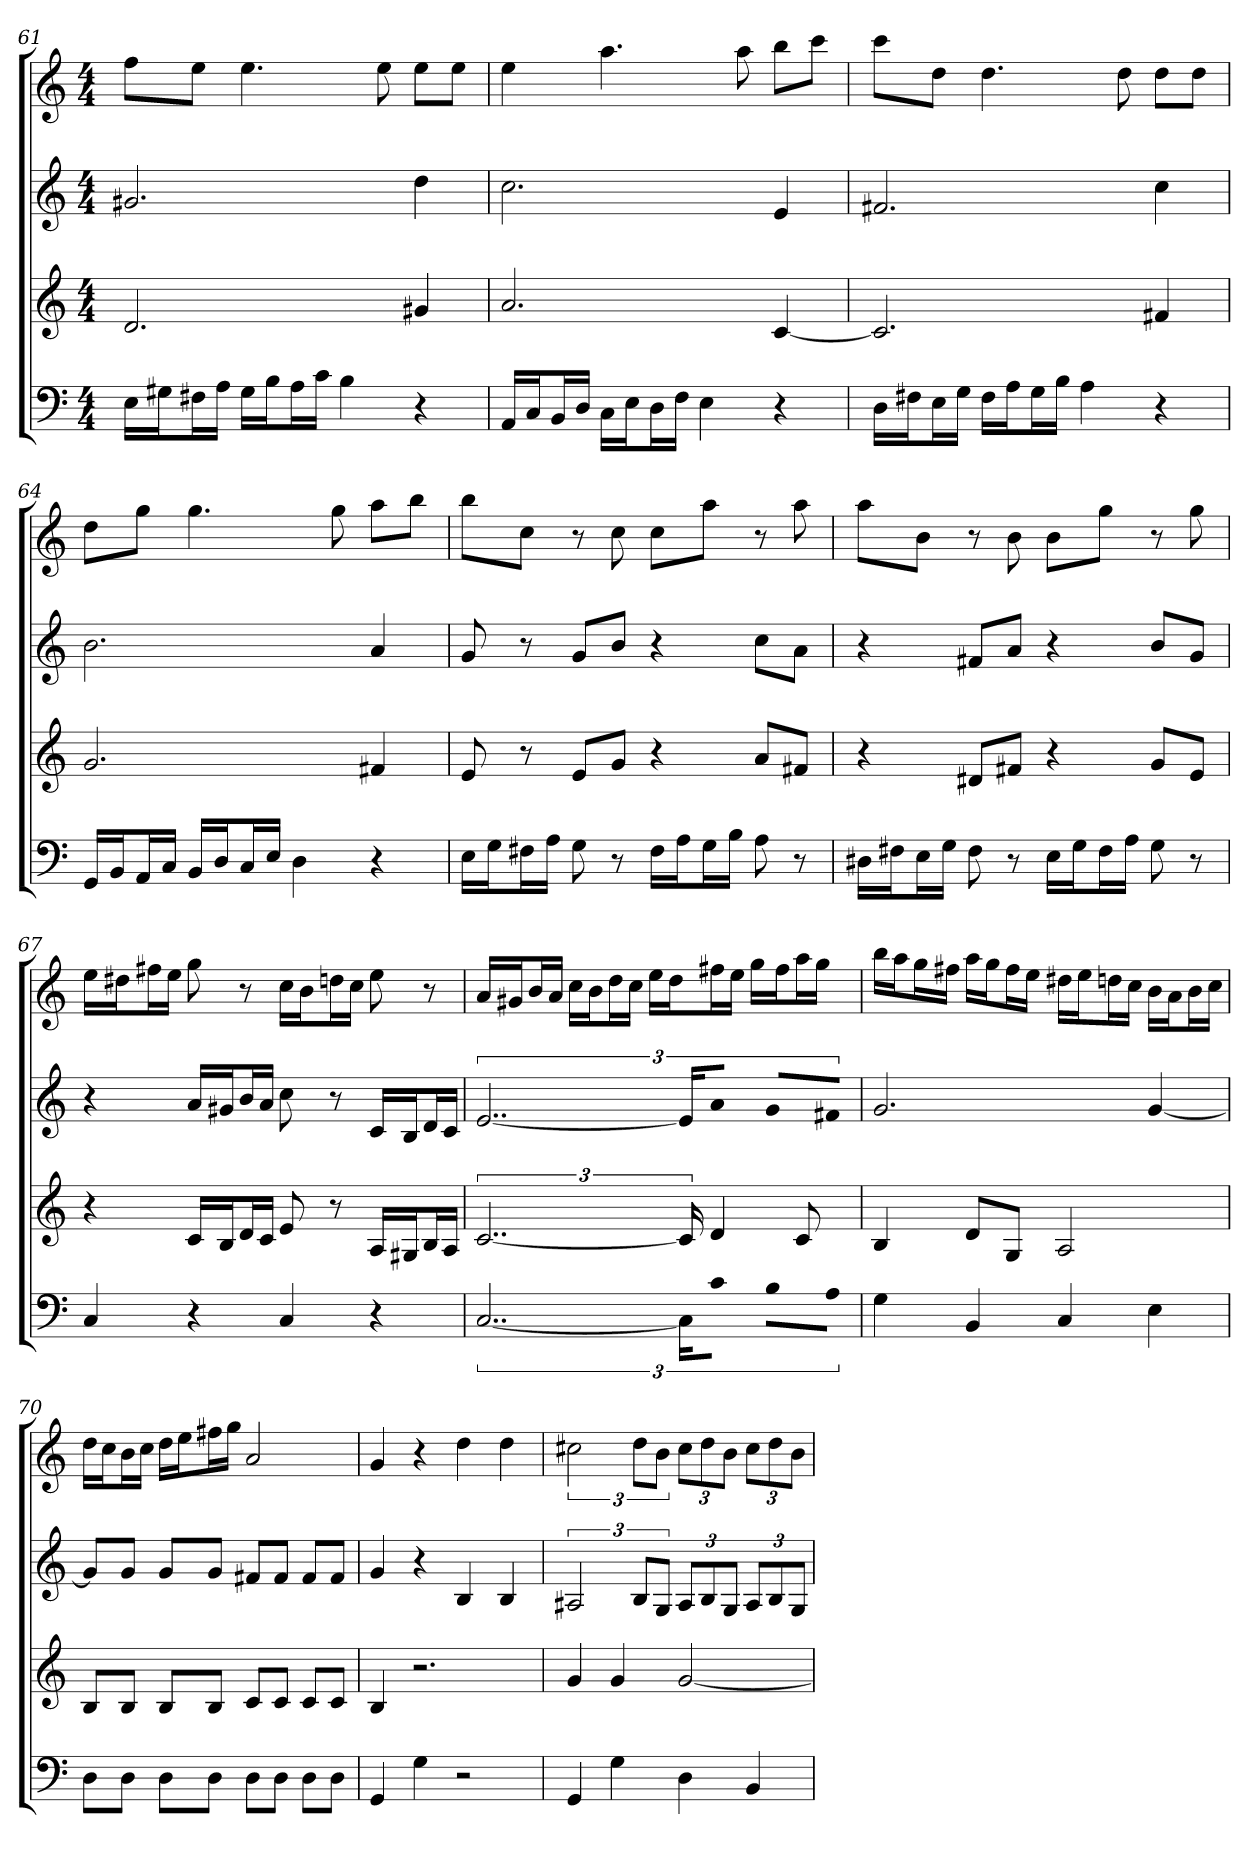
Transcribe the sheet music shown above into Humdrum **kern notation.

**kern	**kern	**kern	**kern
*part4	*part3	*part2	*part1
*staff4	*staff3	*staff2	*staff1
*k[]	*k[]	*k[]	*k[]
*C:	*C:	*C:	*C:
*M4/4	*M4/4	*M4/4	*M4/4
=61	=61	=61	=61
16ELL	2.d	2.g#X	8ffL
16G#XJ	.	.	.
16F#XL	.	.	8eeJ
16AJJ	.	.	.
16G#LL	.	.	4.ee
16BJ	.	.	.
16AL	.	.	.
16cJJ	.	.	.
4B	.	.	.
.	.	.	8ee
4r	4g#X	4dd	8eeL
.	.	.	8eeJ
=62	=62	=62	=62
16AALL	2.a	2.cc	4ee
16CJ	.	.	.
16BBL	.	.	.
16DJJ	.	.	.
16CLL	.	.	4.aa
16EJ	.	.	.
16DL	.	.	.
16FJJ	.	.	.
4E	.	.	.
.	.	.	8aa
4r	[4c	4e	8bbL
.	.	.	8cccJ
=63	=63	=63	=63
16DLL	2.c]	2.f#X	8cccL
16F#XJ	.	.	.
16EL	.	.	8ddJ
16GJJ	.	.	.
16F#LL	.	.	4.dd
16AJ	.	.	.
16GL	.	.	.
16BJJ	.	.	.
4A	.	.	.
.	.	.	8dd
4r	4f#X	4cc	8ddL
.	.	.	8ddJ
=64	=64	=64	=64
16GGLL	2.g	2.b	8ddL
16BBJ	.	.	.
16AAL	.	.	8ggJ
16CJJ	.	.	.
16BBLL	.	.	4.gg
16DJ	.	.	.
16CL	.	.	.
16EJJ	.	.	.
4D	.	.	.
.	.	.	8gg
4r	4f#X	4a	8aaL
.	.	.	8bbJ
=65	=65	=65	=65
16ELL	8e	8g	8bbL
16GJ	.	.	.
16F#XL	8r	8r	8ccJ
16AJJ	.	.	.
8G	8eL	8gL	8r
8r	8gJ	8bJ	8cc
16F#LL	4r	4r	8ccL
16AJ	.	.	.
16GL	.	.	8aaJ
16BJJ	.	.	.
8A	8aL	8ccL	8r
8r	8f#XJ	8aJ	8aa
=66	=66	=66	=66
16D#XLL	4r	4r	8aaL
16F#XJ	.	.	.
16EL	.	.	8bJ
16GJJ	.	.	.
8F#	8d#XL	8f#XL	8r
8r	8f#XJ	8aJ	8b
16ELL	4r	4r	8bL
16GJ	.	.	.
16F#L	.	.	8ggJ
16AJJ	.	.	.
8G	8gL	8bL	8r
8r	8eJ	8gJ	8gg
=67	=67	=67	=67
4C	4r	4r	16eeLL
.	.	.	16dd#XJ
.	.	.	16ff#XL
.	.	.	16eeJJ
4r	16cLL	16aLL	8gg
.	16BJ	16g#XJ	.
.	16dL	16bL	8r
.	16cJJ	16aJJ	.
4C	8e	8cc	16ccLL
.	.	.	16bJ
.	8r	8r	16ddnL
.	.	.	16ccJJ
4r	16ALL	16cLL	8ee
.	16G#XJ	16BJ	.
.	16BL	16dL	8r
.	16AJJ	16cJJ	.
=68	=68	=68	=68
[3..C	[3..c	[3..e	16aLL
.	.	.	16g#XJ
.	.	.	16bL
.	.	.	16aJJ
.	.	.	16ccLL
.	.	.	16bJ
.	.	.	16ddL
.	.	.	16ccJJ
.	.	.	16eeLL
.	.	.	16ddJ
24CKL]	24c]	24eKL]	.
8cJ	4d	8aJ	16ff#XL
.	.	.	16eeJJ
8BL	.	8gL	16ggLL
.	.	.	16ff#J
8AJ	8c	8f#XJ	16aaL
.	.	.	16ggJJ
=69	=69	=69	=69
4G	4B	2.g	16bbLL
.	.	.	16aaJ
.	.	.	16ggL
.	.	.	16ff#XJJ
4BB	8dL	.	16aaLL
.	.	.	16ggJ
.	8GJ	.	16ff#L
.	.	.	16eeJJ
4C	2A	.	16dd#XLL
.	.	.	16eeJ
.	.	.	16ddnL
.	.	.	16ccJJ
4E	.	[4g	16bLL
.	.	.	16aJ
.	.	.	16bL
.	.	.	16ccJJ
=70	=70	=70	=70
8DL	8BL	8gL]	16ddLL
.	.	.	16ccJ
8DJ	8BJ	8gJ	16bL
.	.	.	16ccJJ
8DL	8BL	8gL	16ddLL
.	.	.	16eeJ
8DJ	8BJ	8gJ	16ff#XL
.	.	.	16ggJJ
8DL	8cL	8f#XL	2a
8DJ	8cJ	8f#J	.
8DL	8cL	8f#L	.
8DJ	8cJ	8f#J	.
=71	=71	=71	=71
4GG	4B	4g	4g
4G	2.r	4r	4r
2r	.	4B	4dd
.	.	4B	4dd
=72	=72	=72	=72
4GG	4g	3A#X	3cc#X
4G	4g	.	.
.	.	12BL	12ddL
.	.	12GJ	12bJ
4D	[2g	12A#L	12cc#L
.	.	12B	12dd
.	.	12GJ	12bJ
4BB	.	12A#L	12cc#L
.	.	12B	12dd
.	.	12GJ	12bJ
=	=	=	=
*-	*-	*-	*-
